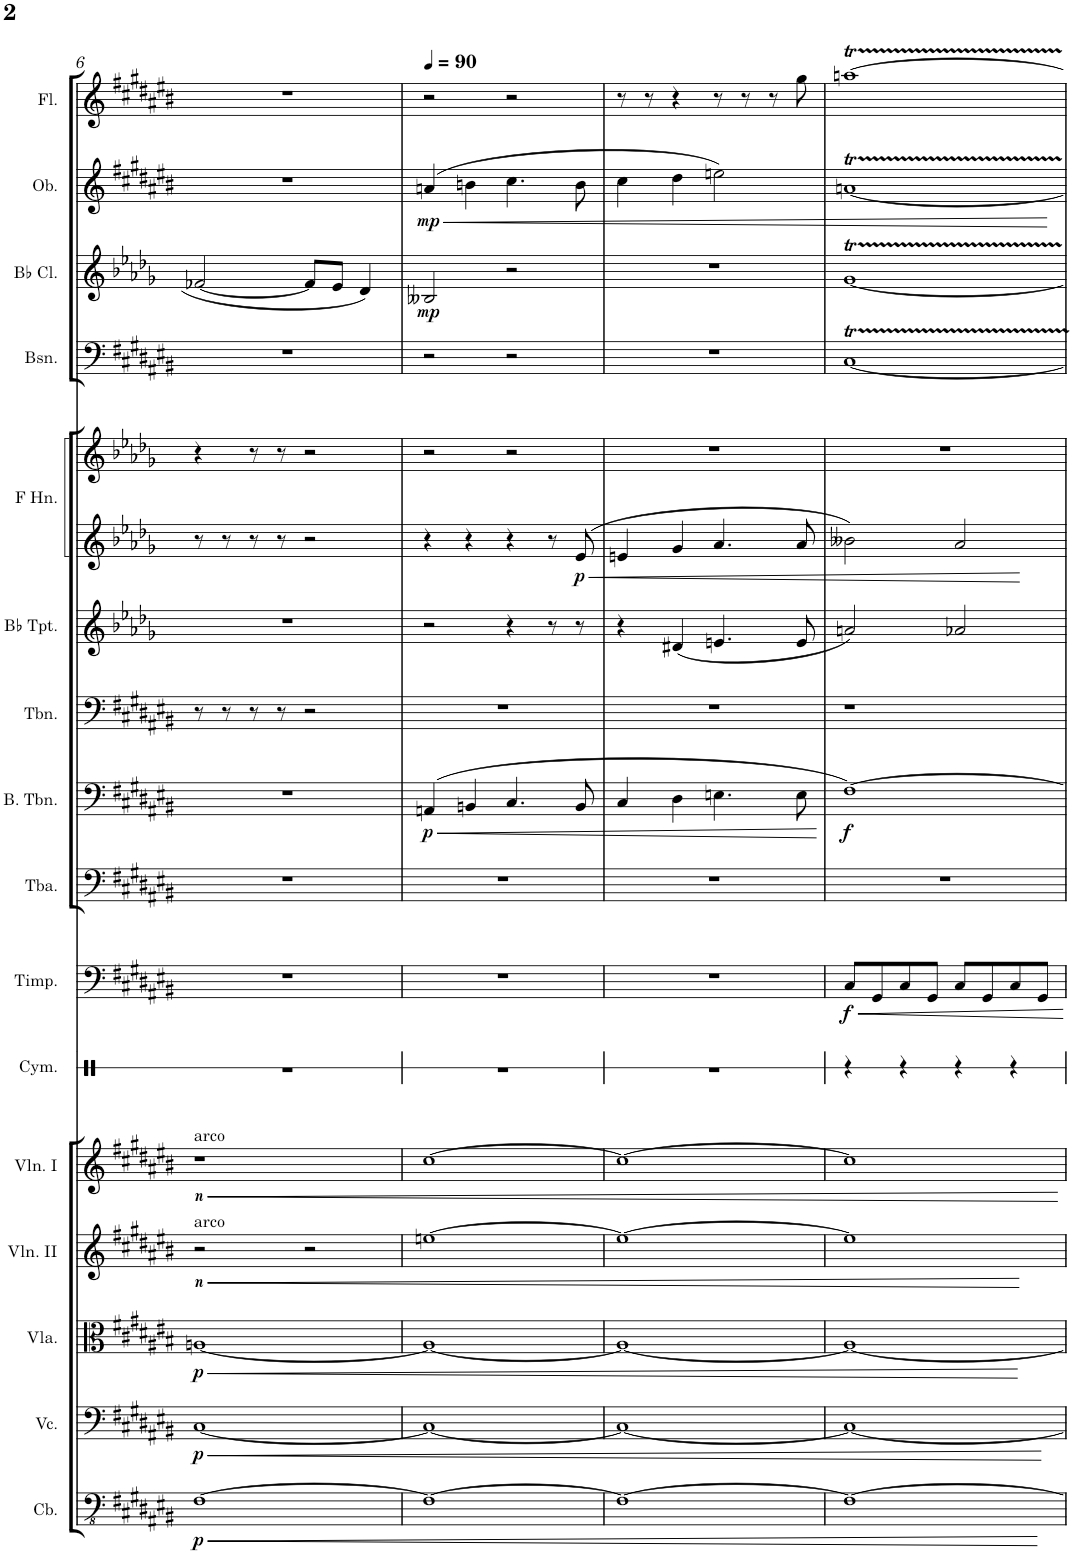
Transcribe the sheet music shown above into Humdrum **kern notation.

**kern	**dynam	**kern	**dynam	**kern	**dynam	**kern	**dynam	**kern	**dynam	**kern	**kern	**dynam	**kern	**kern	**dynam	**kern	**kern	**kern	**kern	**dynam	**kern	**kern	**dynam	**kern	**dynam	**kern
*part16	*part16	*part15	*part15	*part14	*part14	*part13	*part13	*part12	*part12	*part11	*part10	*part10	*part9	*part8	*part8	*part7	*part6	*part5	*part5	*part5	*part4	*part3	*part3	*part2	*part2	*part1
*staff17	*staff17	*staff16	*staff16	*staff15	*staff15	*staff14	*staff14	*staff13	*staff13	*staff12	*staff11	*staff11	*staff10	*staff9	*staff9	*staff8	*staff7	*staff6	*staff5	*staff5/6	*staff4	*staff3	*staff3	*staff2	*staff2	*staff1
*I"Contrabasses	*	*I"Violoncellos	*	*I"Violas	*	*I"Violins II	*	*I"Violins I	*	*I"Cymbal	*I"Timpani	*	*I"Tuba	*I"Bass Trombone	*	*I"Trombone	*I"Trumpets in Bb	*I"Horns in F	*	*	*I"Bassoons	*I"Clarinets in Bb	*	*I"Oboes	*	*I"Flutes
*I'Cb.	*	*I'Vc.	*	*I'Vla.	*	*I'Vln. II	*	*I'Vln. I	*	*I'Cym.	*I'Timp.	*	*I'Tba.	*I'B. Tbn.	*	*I'Tbn.	*	*	*	*	*I'Bsn.	*	*	*I'Ob.	*	*I'Fl.
!!LO:PB:g=z
*clefFv4	*	*clefF4	*	*clefC3	*	*clefG2	*	*clefG2	*	*clefX	*clefF4	*	*clefF4	*clefF4	*	*clefF4	*clefG2	*clefG2	*clefG2	*	*clefF4	*clefG2	*	*clefG2	*	*clefG2
*	*	*	*	*	*	*	*	*	*	*	*	*	*	*	*	*	*ITrd1c2	*ITrd4c7	*ITrd4c7	*	*	*ITrd1c2	*	*	*	*
*k[f#c#g#d#a#e#b#]	*	*k[f#c#g#d#a#e#b#]	*	*k[f#c#g#d#a#e#b#]	*	*k[f#c#g#d#a#e#b#]	*	*k[f#c#g#d#a#e#b#]	*	*k[]	*k[f#c#g#d#a#e#b#]	*	*k[f#c#g#d#a#e#b#]	*k[f#c#g#d#a#e#b#]	*	*k[f#c#g#d#a#e#b#]	*k[b-e-a-d-g-]	*k[b-e-a-d-g-]	*k[b-e-a-d-g-]	*	*k[f#c#g#d#a#e#b#]	*k[b-e-a-d-g-]	*	*k[f#c#g#d#a#e#b#]	*	*k[f#c#g#d#a#e#b#]
*M4/4	*	*M4/4	*	*M4/4	*	*M4/4	*	*M4/4	*	*M4/4	*M4/4	*	*M4/4	*M4/4	*	*M4/4	*M4/4	*M4/4	*M4/4	*	*M4/4	*M4/4	*	*M4/4	*	*M4/4
=6	=6	=6	=6	=6	=6	=6	=6	=6	=6	=6	=6	=6	=6	=6	=6	=6	=6	=6	=6	=6	=6	=6	=6	=6	=6	=6
!	!	!	!	!	!	!	!	!LO:TX:a:t=arco	!	!	!	!	!	!	!	!	!	!	!	!	!	!	!	!	!	!
!	!	!	!	!	!	!LO:TX:a:t=arco	!	!	!	!	!	!	!	!	!	!	!	!	!	!	!	!	!	!	!	!
!	!LO:HP:b	!	!LO:HP:b	!	!LO:HP:b	!	!LO:HP:b	!	!LO:HP:b	!	!	!	!	!	!	!	!	!	!	!	!	!	!	!	!	!
!	!LO:DY:n=1:b	!	!LO:DY:n=1:b	!	!LO:DY:n=1:b	!	!LO:DY:n=1:b	!	!LO:DY:n=1:b	!	!	!	!	!	!	!	!	!	!	!	!	!	!	!	!	!
[1FF#	< p	[1C#	< p	[1An	< p	2r	< other-dynamics	1r	< other-dynamics	1r	1r	.	1r	1r	.	8r	1r	8r	4r	.	1r	[2f-X/	.	1r	.	1r
.	.	.	.	.	.	.	.	.	.	.	.	.	.	.	.	8r	.	8r	.	.	.	.	.	.	.	.
.	.	.	.	.	.	.	.	.	.	.	.	.	.	.	.	8r	.	8r	8r	.	.	.	.	.	.	.
.	.	.	.	.	.	.	.	.	.	.	.	.	.	.	.	8r	.	8r	8r	.	.	.	.	.	.	.
.	.	.	.	.	.	2r	.	.	.	.	.	.	.	.	.	2r	.	2r	2r	.	.	8f-/L]	.	.	.	.
.	.	.	.	.	.	.	.	.	.	.	.	.	.	.	.	.	.	.	.	.	.	8e-/J	.	.	.	.
.	.	.	.	.	.	.	.	.	.	.	.	.	.	.	.	.	.	.	.	.	.	4d-/	.	.	.	.
=7	=7	=7	=7	=7	=7	=7	=7	=7	=7	=7	=7	=7	=7	=7	=7	=7	=7	=7	=7	=7	=7	=7	=7	=7	=7	=7
*	*	*	*	*	*	*	*	*	*	*	*	*	*	*	*	*	*	*	*	*	*	*	*	*	*	*MM90
!	!	!	!	!	!	!	!	!	!	!	!	!	!	!	!LO:HP:b	!	!	!	!	!	!	!	!	!	!LO:HP:b	!
!	!	!	!	!	!	!	!	!	!	!	!	!	!	!	!LO:DY:n=1:b	!	!	!	!	!	!	!	!LO:DY:b	!	!LO:DY:n=1:b	!
1FF#_	.	1C#_	.	1A_	.	[1een	.	[1cc#	.	1r	1r	.	1r	(4AAn/	< p	1r	2r	4r	2r	.	2r	2B--X/	mp	(4an/	< mp	2r
.	.	.	.	.	.	.	.	.	.	.	.	.	.	4BBn/	.	.	.	4r	.	.	.	.	.	4bn\	.	.
.	.	.	.	.	.	.	.	.	.	.	.	.	.	4.C#/	.	.	4r	4r	2r	.	2r	2r	.	4.cc#\	.	2r
.	.	.	.	.	.	.	.	.	.	.	.	.	.	.	.	.	8r	8r	.	.	.	.	.	.	.	.
!	!	!	!	!	!	!	!	!	!	!	!	!	!	!	!	!	!	!	!	!LO:DY:b=2	!	!	!	!	!	!
.	.	.	.	.	.	.	.	.	.	.	.	.	.	8BB/	.	.	8r	8e-/	.	p	.	.	.	8b\	.	.
=8	=8	=8	=8	=8	=8	=8	=8	=8	=8	=8	=8	=8	=8	=8	=8	=8	=8	=8	=8	=8	=8	=8	=8	=8	=8	=8
1FF#_	.	1C#_	.	1A_	.	1ee_	.	1cc#_	.	1r	1r	.	1r	4C#/	.	1r	4r	4en/	1r	.	1r	1r	.	4cc#\	.	8r
.	.	.	.	.	.	.	.	.	.	.	.	.	.	.	.	.	.	.	.	.	.	.	.	.	.	8r
.	.	.	.	.	.	.	.	.	.	.	.	.	.	4D#\	.	.	(4d#X/	4g-/	.	.	.	.	.	4dd#\	.	4r
.	.	.	.	.	.	.	.	.	.	.	.	.	.	4.En\	.	.	4.en/	4.a-/	.	.	.	.	.	2een\)	.	8r
.	.	.	.	.	.	.	.	.	.	.	.	.	.	.	.	.	.	.	.	.	.	.	.	.	.	8r
.	.	.	.	.	.	.	.	.	.	.	.	.	.	.	.	.	.	.	.	.	.	.	.	.	.	8r
.	.	.	.	.	.	.	.	.	.	.	.	.	.	8E\	.	.	8e/	8a-/	.	.	.	.	.	.	.	8gg#\
.	.	.	.	.	.	.	.	.	.	.	.	.	.	.	[	.	.	.	.	.	.	.	.	.	.	.
=9	=9	=9	=9	=9	=9	=9	=9	=9	=9	=9	=9	=9	=9	=9	=9	=9	=9	=9	=9	=9	=9	=9	=9	=9	=9	=9
!	!	!	!	!	!	!	!	!	!	!	!	!LO:DY:b	!	!	!LO:DY:b	!	!	!	!	!	!	!	!	!	!	!
1FF#_	.	1C#_	.	1A_	.	1ee]	.	1cc#]	.	4r	8C#/L	f	1r	[1F#)	f	1r	2an/)	2b--X\	1r	.	[1C#T	[1g-T	.	[1anT	.	[1aanT
.	.	.	.	.	.	.	.	.	.	.	8GG#/	.	.	.	.	.	.	.	.	.	.	.	.	.	.	.
.	.	.	.	.	.	.	.	.	.	4r	8C#/	.	.	.	.	.	.	.	.	.	.	.	.	.	.	.
.	.	.	.	.	.	.	.	.	.	.	8GG#/J	.	.	.	.	.	.	.	.	.	.	.	.	.	.	.
.	.	.	.	.	.	.	.	.	.	4r	8C#/L	.	.	.	.	.	2a-X/	2a-/	.	.	.	.	.	.	.	.
.	.	.	.	.	.	.	.	.	.	.	8GG#/	.	.	.	.	.	.	.	.	.	.	.	.	.	.	.
.	.	.	.	.	.	.	.	.	.	4r	8C#/	.	.	.	.	.	.	.	.	.	.	.	.	.	.	.
.	.	.	.	.	.	.	.	.	.	.	8GG#/J	.	.	.	.	.	.	.	.	.	.	.	.	.	.	.
.	[	.	[	.	[	.	[	.	[	.	.	.	.	.	.	.	.	.	.	.	.	.	.	.	[	.
=	=	=	=	=	=	=	=	=	=	=	=	=	=	=	=	=	=	=	=	=	=	=	=	=	=	=
*-	*-	*-	*-	*-	*-	*-	*-	*-	*-	*-	*-	*-	*-	*-	*-	*-	*-	*-	*-	*-	*-	*-	*-	*-	*-	*-
